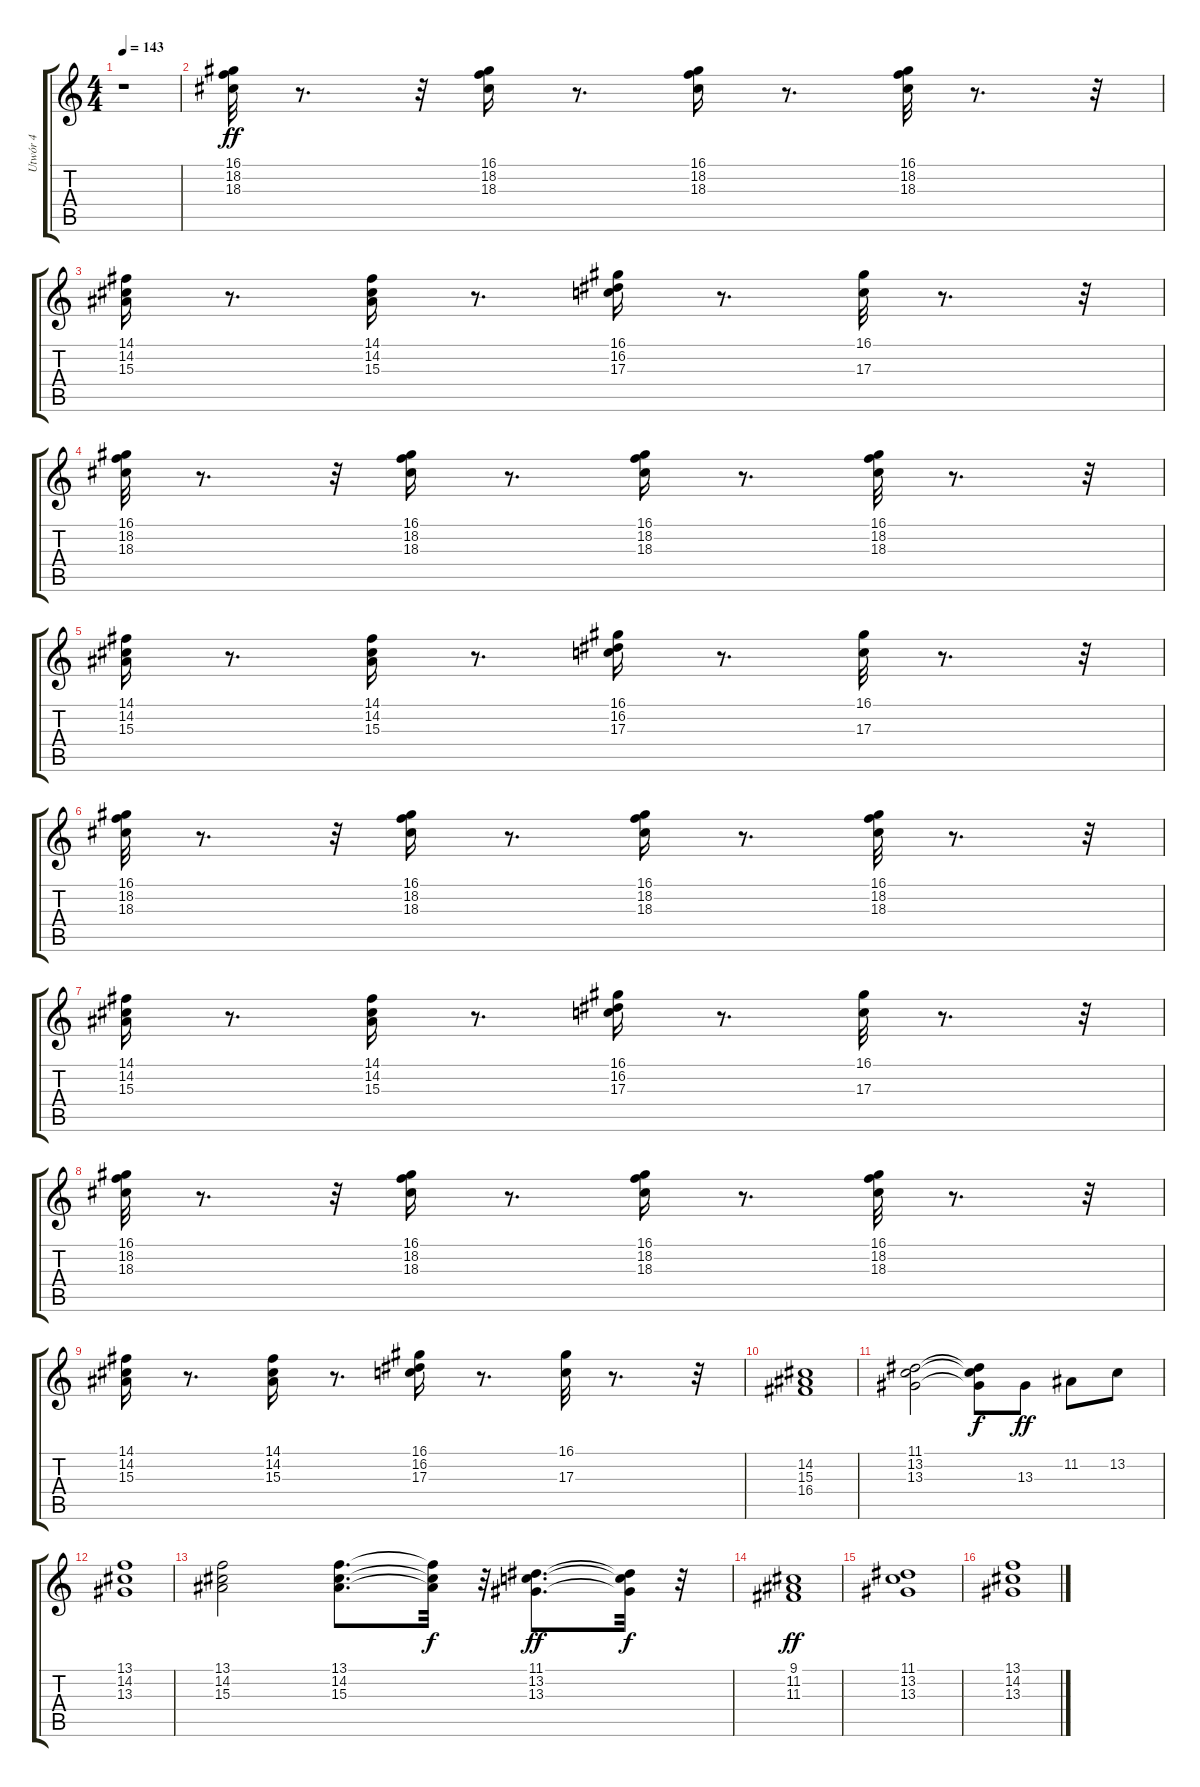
\track ("Utwór 4" "Utwór 4") {instrument drawbarorgan}
\staff {score tabs}
\tuning (E4 B3 G3 D3 A2 E2) {hide}
\ts (4 4)
\tempo 143
\clef g2
\ks c
r.1{dy f} |
(16.1 18.2 18.3).32{dy ff} r.8{d} r.32 (16.1 18.2 18.3).16 r.8{d} (16.1 18.2 18.3).16 r.8{d} (16.1 18.2 18.3).32 r.8{d} r.32 |
(14.1 14.2 15.3).16 r.8{d} (14.1 14.2 15.3).16 r.8{d} (16.1 16.2 17.3).16 r.8{d} (16.1 17.3).32 r.8{d} r.32 |
(16.1 18.2 18.3).32 r.8{d} r.32 (16.1 18.2 18.3).16 r.8{d} (16.1 18.2 18.3).16 r.8{d} (16.1 18.2 18.3).32 r.8{d} r.32 |
(14.1 14.2 15.3).16 r.8{d} (14.1 14.2 15.3).16 r.8{d} (16.1 16.2 17.3).16 r.8{d} (16.1 17.3).32 r.8{d} r.32 |
(16.1 18.2 18.3).32 r.8{d} r.32 (16.1 18.2 18.3).16 r.8{d} (16.1 18.2 18.3).16 r.8{d} (16.1 18.2 18.3).32 r.8{d} r.32 |
(14.1 14.2 15.3).16 r.8{d} (14.1 14.2 15.3).16 r.8{d} (16.1 16.2 17.3).16 r.8{d} (16.1 17.3).32 r.8{d} r.32 |
(16.1 18.2 18.3).32 r.8{d} r.32 (16.1 18.2 18.3).16 r.8{d} (16.1 18.2 18.3).16 r.8{d} (16.1 18.2 18.3).32 r.8{d} r.32 |
(14.1 14.2 15.3).16 r.8{d} (14.1 14.2 15.3).16 r.8{d} (16.1 16.2 17.3).16 r.8{d} (16.1 17.3).32 r.8{d} r.32 |
(14.2 15.3 16.4).1 |
(11.1 13.2 13.3).2 (11.1{t} 13.2{t} 13.3{t}).8{dy f} 13.3.8{dy ff} 11.2.8 13.2.8 |
(13.1 14.2 13.3).1 |
(13.1 14.2 15.3).2 (13.1 14.2 15.3).8{d} (13.1{t} 14.2{t} 15.3{t}).32{dy f} r.32 (11.1 13.2 13.3).8{d dy ff} (11.1{t} 13.2{t} 13.3{t}).32{dy f} r.32 |
(9.1 11.2 11.3).1{dy ff} |
(11.1 13.2 13.3).1 |
(13.1 14.2 13.3).1
